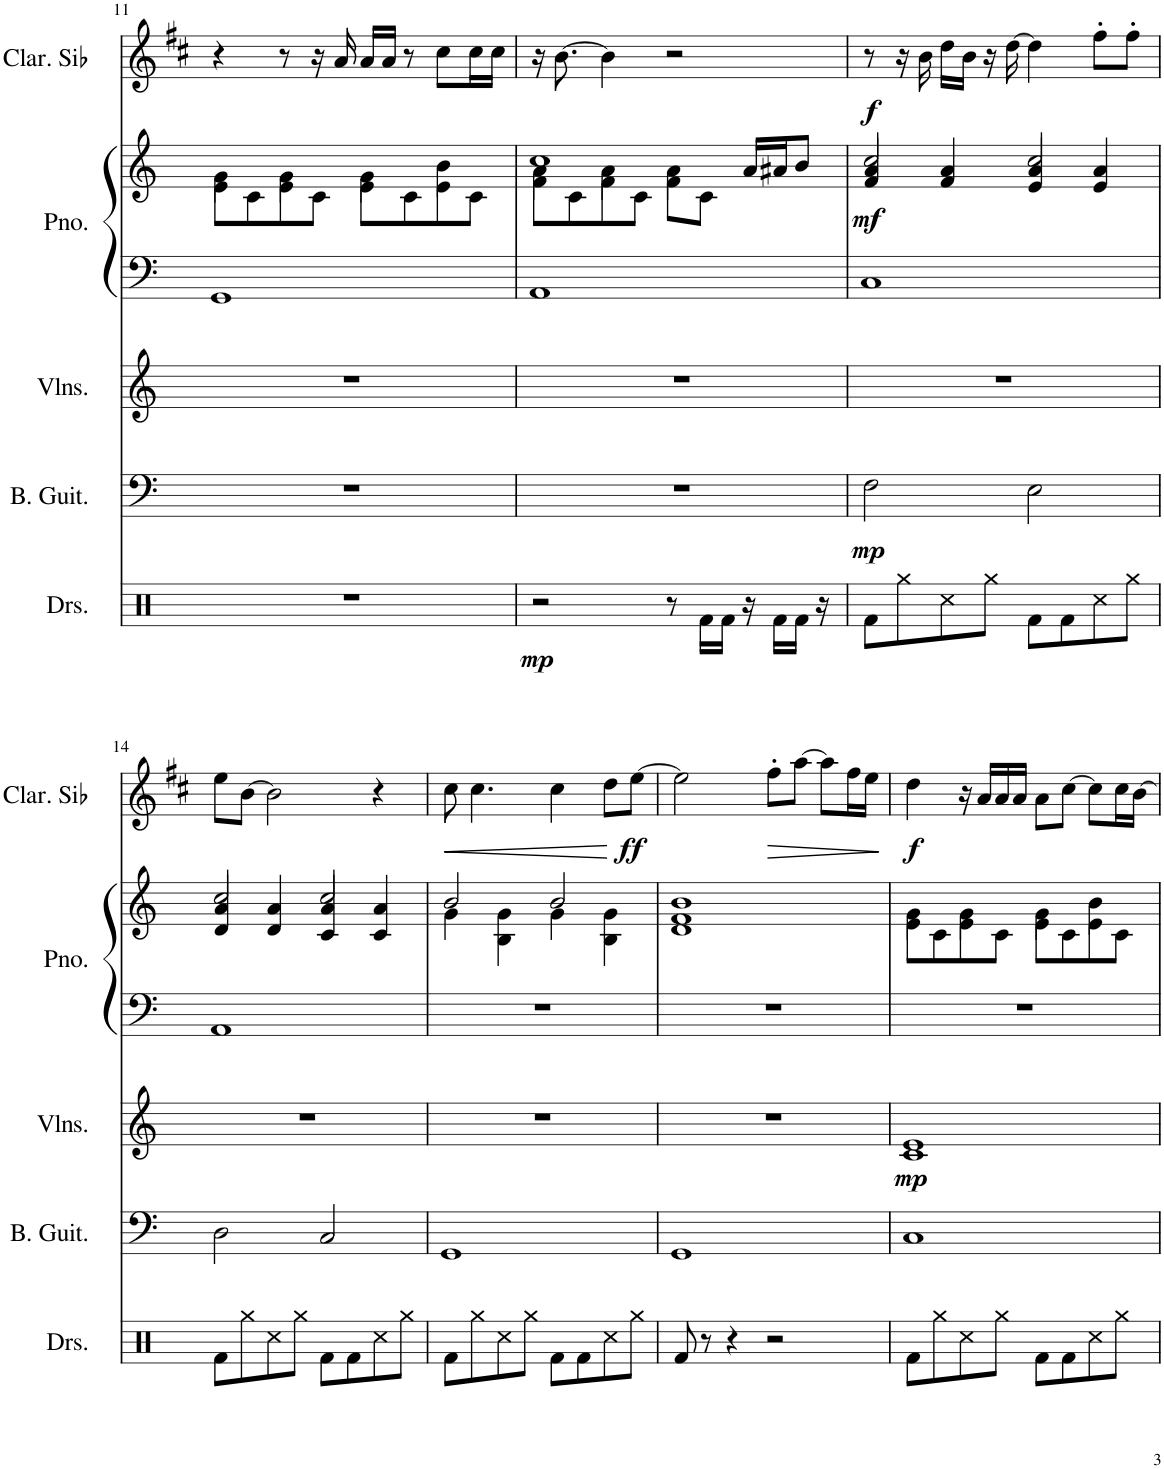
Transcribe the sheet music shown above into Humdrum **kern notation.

**kern	**dynam	**kern	**dynam	**kern	**dynam	**kern	**kern	**dynam	**kern	**dynam
*part5	*part5	*part4	*part4	*part3	*part3	*part2	*part2	*part2	*part1	*part1
*staff6	*staff6	*staff5	*staff5	*staff4	*staff4	*staff3	*staff2	*staff2/3	*staff1	*staff1
*I"Drumset	*	*I"Bass Guitar	*	*I"Violins	*	*I"Piano	*	*	*I"Clarinette en Sib	*
*I'Drs.	*	*I'B. Guit.	*	*I'Vlns.	*	*I'Pno.	*	*	*I'Clar. Sib	*
!!LO:PB:g=z
*clefX	*	*clefF4	*	*clefG2	*	*clefF4	*clefG2	*	*clefG2	*
*	*	*Trd7c12	*	*	*	*	*	*	*Trd1c2	*
*k[]	*	*k[]	*	*k[]	*	*k[]	*k[]	*	*k[f#c#]	*
*M4/4	*	*M4/4	*	*M4/4	*	*M4/4	*M4/4	*	*M4/4	*
=11	=11	=11	=11	=11	=11	=11	=11	=11	=11	=11
*	*	*	*	*	*	*	*^	*	*	*
1r	.	1r	.	1r	.	1GG	8e\L	4g\	.	4r	.
.	.	.	.	.	.	.	8c\	.	.	.	.
.	.	.	.	.	.	.	8e\	4g\	.	8r	.
.	.	.	.	.	.	.	8c\J	.	.	16r	.
.	.	.	.	.	.	.	.	.	.	16a/	.
.	.	.	.	.	.	.	8e\L	4g\	.	16a/LL	.
.	.	.	.	.	.	.	.	.	.	16a/JJ	.
.	.	.	.	.	.	.	8c\	.	.	8r	.
.	.	.	.	.	.	.	8e\	4b\	.	8cc#\L	.
.	.	.	.	.	.	.	8c\J	.	.	16cc#\L	.
.	.	.	.	.	.	.	.	.	.	16cc#\JJ	.
=12	=12	=12	=12	=12	=12	=12	=12	=12	=12	=12	=12
*	*	*	*	*	*	*	*	*^	*	*	*
!	!LO:DY:b	!	!	!	!	!	!	!	!	!	!	!
2r	mp	1r	.	1r	.	1AA	8f\L	4a\	1cc	.	16r	.
.	.	.	.	.	.	.	.	.	.	.	[8.b\	.
.	.	.	.	.	.	.	8c\	.	.	.	.	.
.	.	.	.	.	.	.	8f\	4a\	.	.	4b\]	.
.	.	.	.	.	.	.	8c\J	.	.	.	.	.
8r	.	.	.	.	.	.	8f\L	4a\	.	.	2r	.
16Rf\LL	.	.	.	.	.	.	8c\J	.	.	.	.	.
16Rf\JJ	.	.	.	.	.	.	.	.	.	.	.	.
16r	.	.	.	.	.	.	16a/LL	4ryy	.	.	.	.
16Rf\LL	.	.	.	.	.	.	16a#X/J	.	.	.	.	.
16Rf\JJ	.	.	.	.	.	.	8b/J	.	.	.	.	.
16r	.	.	.	.	.	.	.	.	.	.	.	.
*	*	*	*	*	*	*	*	*v	*v	*	*	*
=13	=13	=13	=13	=13	=13	=13	=13	=13	=13	=13	=13
!	!	!	!LO:DY:b	!	!	!	!	!	!LO:DY:b	!	!LO:DY:b
8Rf\L	.	2F\	mp	1r	.	1C	4f/ 4a/	2cc/	mf	8r	f
8Rgg\	.	.	.	.	.	.	.	.	.	16r	.
.	.	.	.	.	.	.	.	.	.	16b\	.
8Rcc\	.	.	.	.	.	.	4f/ 4a/	.	.	16dd\LL	.
.	.	.	.	.	.	.	.	.	.	16b\JJ	.
8Rgg\J	.	.	.	.	.	.	.	.	.	16r	.
.	.	.	.	.	.	.	.	.	.	[16dd\	.
8Rf\L	.	2E\	.	.	.	.	4e/ 4a/	2cc/	.	4dd\]	.
8Rf\	.	.	.	.	.	.	.	.	.	.	.
8Rcc\	.	.	.	.	.	.	4e/ 4a/	.	.	8ff#'\L	.
8Rgg\J	.	.	.	.	.	.	.	.	.	8ff#'\J	.
!!LO:LB:g=z
=14	=14	=14	=14	=14	=14	=14	=14	=14	=14	=14	=14
8Rf\L	.	2D\	.	1r	.	1AA	4d/ 4a/	2cc/	.	8ee\L	.
8Rgg\	.	.	.	.	.	.	.	.	.	[8b\J	.
8Rcc\	.	.	.	.	.	.	4d/ 4a/	.	.	2b\]	.
8Rgg\J	.	.	.	.	.	.	.	.	.	.	.
8Rf\L	.	2C/	.	.	.	.	4c/ 4a/	2cc/	.	.	.
8Rf\	.	.	.	.	.	.	.	.	.	.	.
8Rcc\	.	.	.	.	.	.	4c/ 4a/	.	.	4r	.
8Rgg\J	.	.	.	.	.	.	.	.	.	.	.
=15	=15	=15	=15	=15	=15	=15	=15	=15	=15	=15	=15
!	!	!	!	!	!	!	!	!	!	!	!LO:HP:b
8Rf\L	.	1GG	.	1r	.	1r	4g\	2b/	.	8cc#\	<
8Rgg\	.	.	.	.	.	.	.	.	.	4.cc#\	.
8Rcc\	.	.	.	.	.	.	4B\ 4g\	.	.	.	.
8Rgg\J	.	.	.	.	.	.	.	.	.	.	.
8Rf\L	.	.	.	.	.	.	4g\	2b/	.	4cc#\	.
8Rf\	.	.	.	.	.	.	.	.	.	.	.
8Rcc\	.	.	.	.	.	.	4B\ 4g\	.	.	8dd\L	.
!	!	!	!	!	!	!	!	!	!	!	!LO:DY:n=1:b
8Rgg\J	.	.	.	.	.	.	.	.	.	[8ee\J	[ ff
*	*	*	*	*	*	*	*v	*v	*	*	*
=16	=16	=16	=16	=16	=16	=16	=16	=16	=16	=16
8Rf/	.	1GG	.	1r	.	1r	1d 1f 1b	.	2ee\]	.
8r	.	.	.	.	.	.	.	.	.	.
4r	.	.	.	.	.	.	.	.	.	.
!	!	!	!	!	!	!	!	!	!	!LO:HP:b
2r	.	.	.	.	.	.	.	.	8ff#'\L	>
.	.	.	.	.	.	.	.	.	[8aa\J	.
.	.	.	.	.	.	.	.	.	8aa\L]	.
.	.	.	.	.	.	.	.	.	16ff#\L	.
.	.	.	.	.	.	.	.	.	16ee\JJ	.
.	.	.	.	.	.	.	.	.	.	]
=17	=17	=17	=17	=17	=17	=17	=17	=17	=17	=17
*	*	*	*	*	*	*	*^	*	*	*
!	!	!	!	!	!LO:DY:b	!	!	!	!	!	!LO:DY:b
8Rf\L	.	1C	.	1c 1e	mp	1r	8e\L	4g\	.	4dd\	f
8Rgg\	.	.	.	.	.	.	8c\	.	.	.	.
8Rcc\	.	.	.	.	.	.	8e\	4g\	.	16r	.
.	.	.	.	.	.	.	.	.	.	16a/LL	.
8Rgg\J	.	.	.	.	.	.	8c\J	.	.	16a/	.
.	.	.	.	.	.	.	.	.	.	16a/JJ	.
8Rf\L	.	.	.	.	.	.	8e\L	4g\	.	8a\L	.
8Rf\	.	.	.	.	.	.	8c\	.	.	[8cc#\J	.
8Rcc\	.	.	.	.	.	.	8e\	4b\	.	8cc#\L]	.
8Rgg\J	.	.	.	.	.	.	8c\J	.	.	16cc#\L	.
.	.	.	.	.	.	.	.	.	.	[16b\JJ	.
*	*	*	*	*	*	*	*v	*v	*	*	*
=	=	=	=	=	=	=	=	=	=	=
*-	*-	*-	*-	*-	*-	*-	*-	*-	*-	*-
